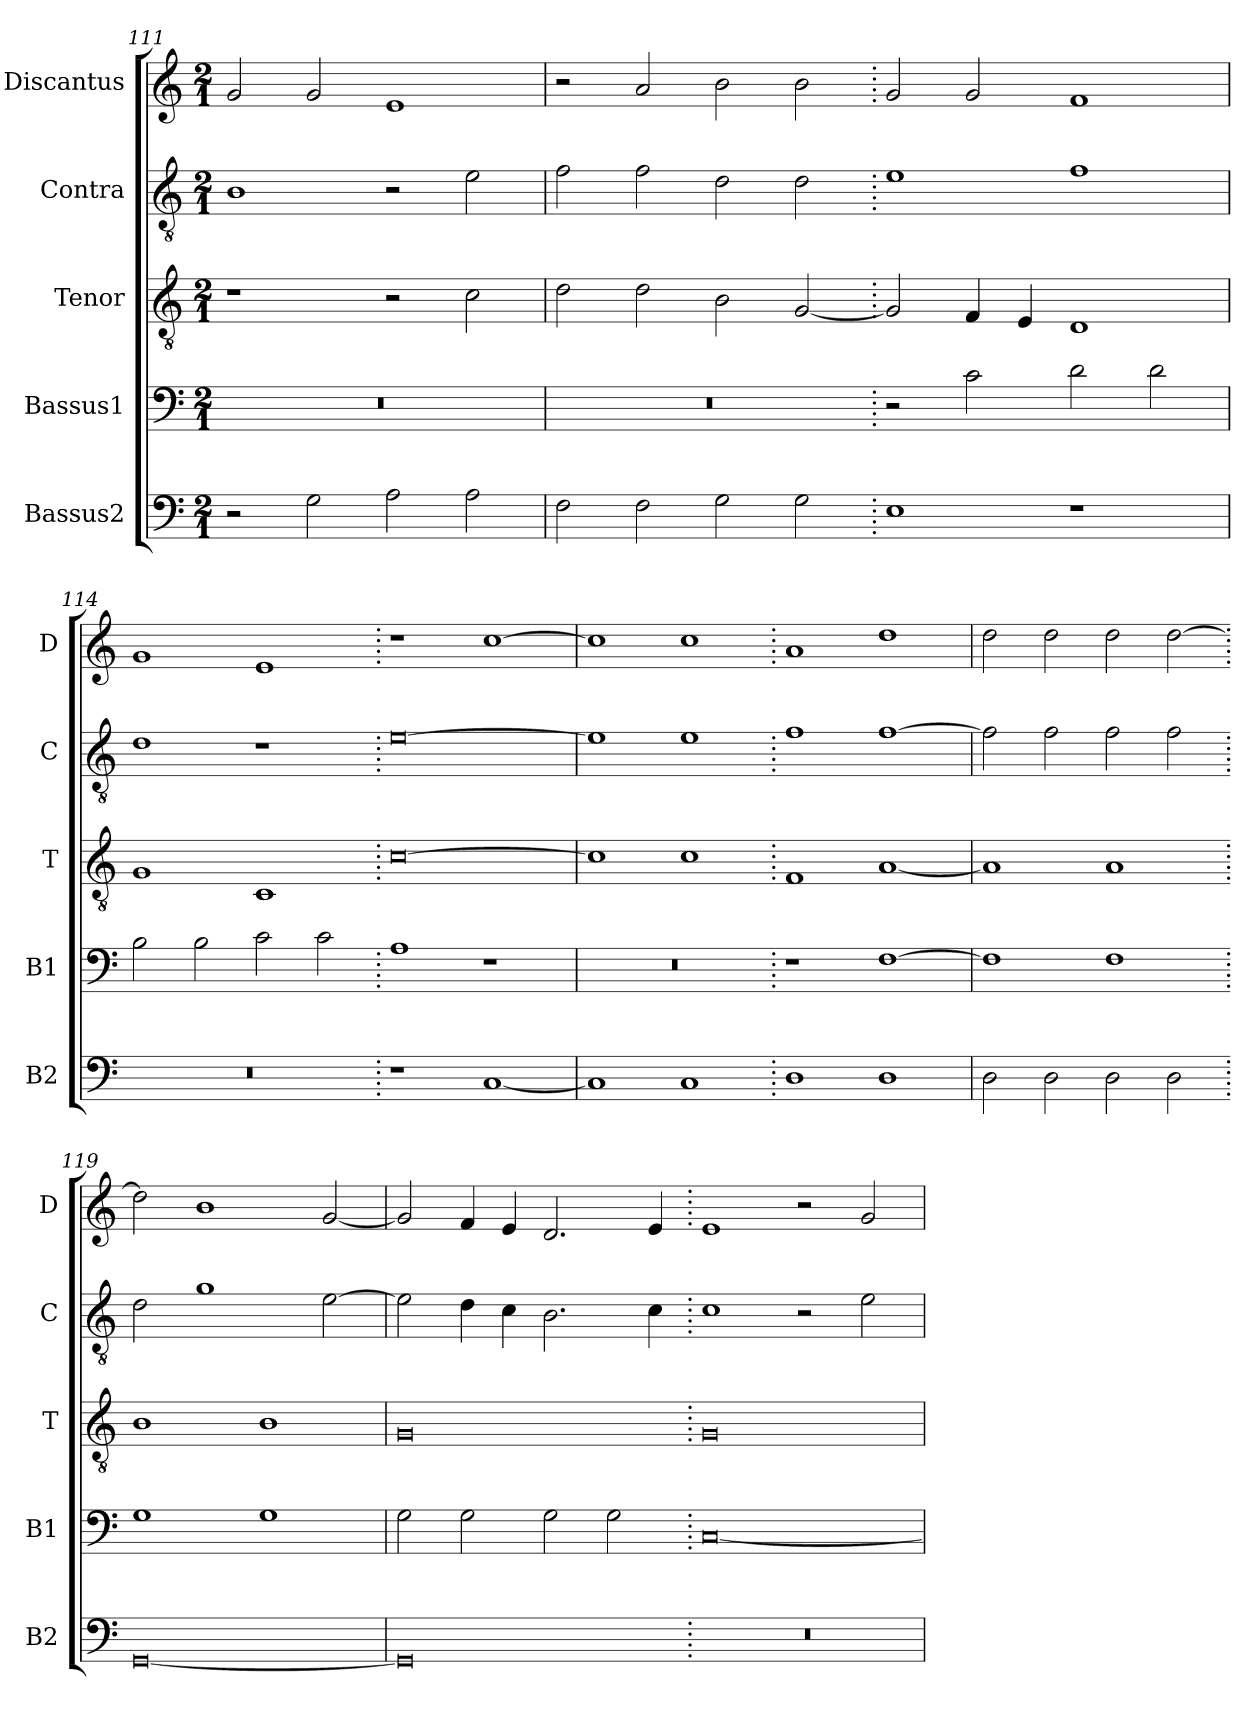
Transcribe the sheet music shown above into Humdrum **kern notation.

**kern	**kern	**kern	**kern	**kern
*part5	*part4	*part3	*part2	*part1
*staff5	*staff4	*staff3	*staff2	*staff1
*I"Bassus2	*I"Bassus1	*I"Tenor	*I"Contra	*I"Discantus
*I'B2	*I'B1	*I'T	*I'C	*I'D
*clefF4	*clefF4	*clefGv2	*clefGv2	*clefG2
*k[]	*k[]	*k[]	*k[]	*k[]
*M2/1	*M2/1	*M2/1	*M2/1	*M2/1
=111	=111	=111	=111	=111
2r	0r	1r	1B	2g/
2G\	.	.	.	2g/
2A\	.	2r	2r	1e
2A\	.	2c\	2e\	.
=112	=112	=112	=112	=112
2F\	0r	2d\	2f\	2r
2F\	.	2d\	2f\	2a/
2G\	.	2B\	2d\	2b\
2G\	.	[2G/	2d\	2b\
=113.	=113.	=113.	=113.	=113.
1E	2r	2G/]	1e	2g/
.	2c\	4F/	.	2g/
.	.	4E/	.	.
1r	2d\	1D	1f	1f
.	2d\	.	.	.
=114	=114	=114	=114	=114
0r	2B\	1G	1d	1g
.	2B\	.	.	.
.	2c\	1C	1r	1e
.	2c\	.	.	.
=115.	=115.	=115.	=115.	=115.
1r	1A	[0c	[0e	1r
[1C	1r	.	.	[1cc
=116	=116	=116	=116	=116
1C]	0r	1c]	1e]	1cc]
1C	.	1c	1e	1cc
=117.	=117.	=117.	=117.	=117.
1D	1r	1F	1f	1a
1D	[1F	[1A	[1f	1dd
=118	=118	=118	=118	=118
2D\	1F]	1A]	2f\]	2dd\
2D\	.	.	2f\	2dd\
2D\	1F	1A	2f\	2dd\
2D\	.	.	2f\	[2dd\
=119.	=119.	=119.	=119.	=119.
[0GG	1G	1B	2d\	2dd\]
.	.	.	1g	1b
.	1G	1B	.	.
.	.	.	[2e\	[2g/
=120	=120	=120	=120	=120
0GG]	2G\	0G	2e\]	2g/]
.	2G\	.	4d\	4f/
.	.	.	4c\	4e/
.	2G\	.	2.B\	2.d/
.	2G\	.	.	.
.	.	.	4c\	4e/
=121.	=121.	=121.	=121.	=121.
0r	[0C	0G	1c	1e
.	.	.	2r	2r
.	.	.	2e\	2g/
=	=	=	=	=
*-	*-	*-	*-	*-
